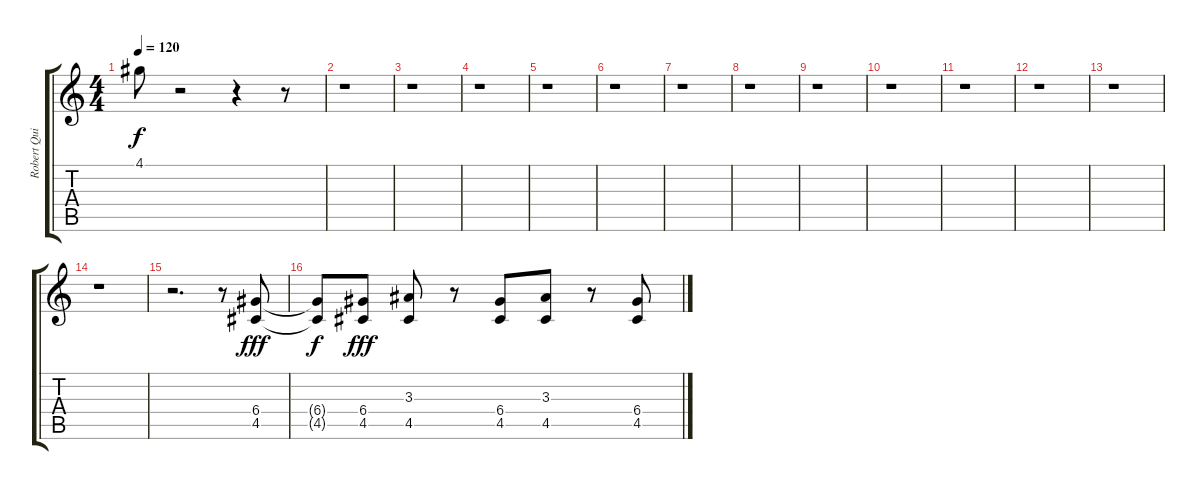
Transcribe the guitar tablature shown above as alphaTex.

\track ("Robert Quine" "Robert Qui") {instrument overdrivenguitar}
\staff {score tabs}
\tuning (E4 B3 G3 D3 A2 E2) {hide}
\ts (4 4)
\tempo 120
\clef g2
\ks c
4.1{t}.8{dy f} r.2 r.4 r.8 |
r.1 |
r.1 |
r.1 |
r.1 |
r.1 |
r.1 |
r.1 |
r.1 |
r.1 |
r.1 |
r.1 |
r.1 |
r.1 |
r.2{d} r.8 (6.4 4.5).8{dy fff} |
(6.4{t} 4.5{t}).8{dy f} (6.4 4.5).8{dy fff} (3.3 4.5).8 r.8 (6.4 4.5).8 (3.3 4.5).8 r.8 (6.4 4.5).8
